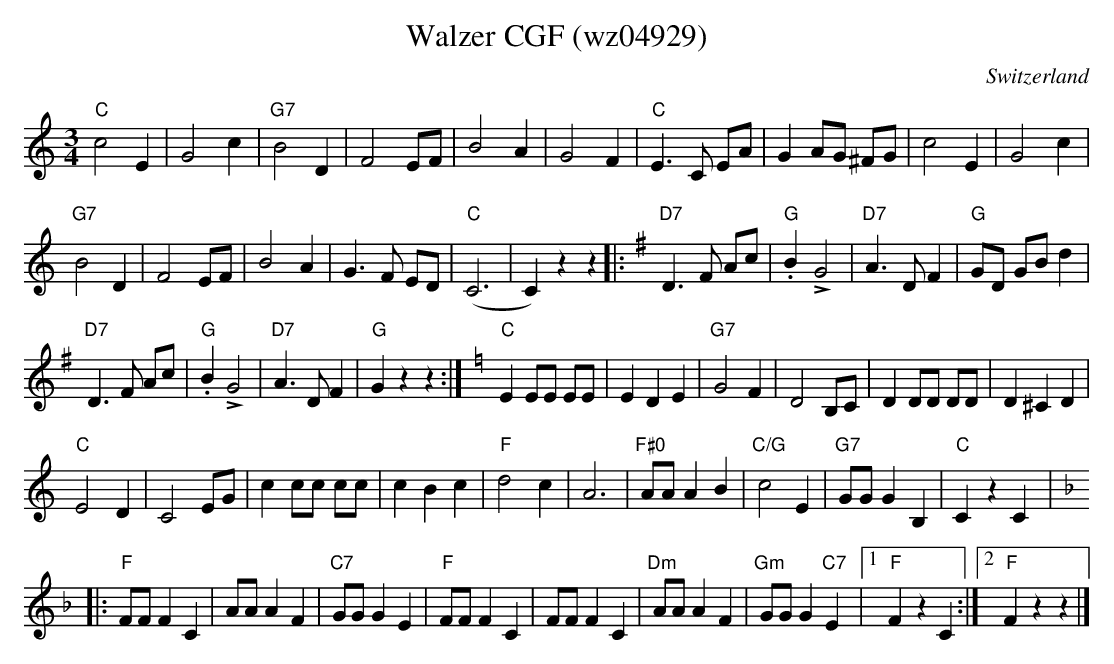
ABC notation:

X:1
T:Walzer CGF (wz04929)
M:3/4
L:1/4
O:Switzerland
K:C major
"C"c2E | G2c | "G7"B2D | F2E/2F/2 | B2A | G2F | "C"E>C E/2A/2 | G A/2G/2 ^F/2G/2 | c2E | G2c |
"G7"B2D | F2E/2F/2 | B2A | G>F E/2D/2 | ("C"C3 | C)zz |: [K:G] "D7"D>F A/2c/2 | "G".B !>!G2 | "D7"A>DF | "G"G/2D/2 G/2B/2d |
"D7"D>F A/2c/2 | "G".B!>!G2 | "D7"A>DF | "G"Gzz :| [K:C] "C"EE/2E/2 E/2E/2 | EDE | "G7"G2F | D2B,/2C/2 | DD/2D/2 D/2D/2 | D^CD |
"C"E2D | C2E/2G/2 | cc/2c/2 c/2c/2 | cBc | "F"d2c | A3 | "F#0"A/2A/2AB | "C/G"c2E | "G7"G/2G/2GB, | "C"CzC |: [K:F]
"F"F/2F/2FC | A/2A/2AF | "C7"G/2G/2GE | "F"F/2F/2FC | F/2F/2FC | "Dm"A/2A/2AF | "Gm"G/2G/2G"C7"E |1 "F"FzC :|2 "F"Fzz |]
